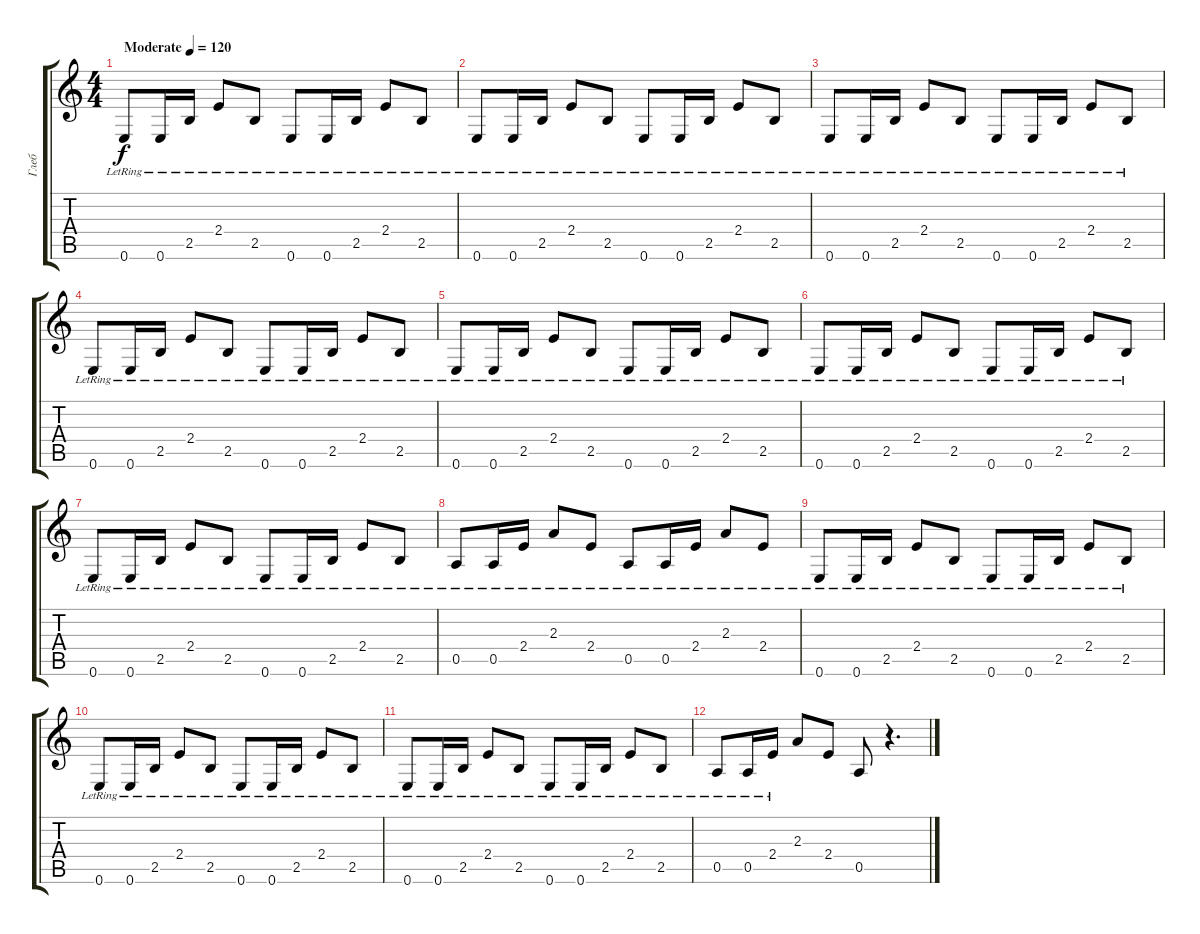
\track ("Глеб" "Глеб") {instrument acousticguitarsteel}
\staff {score tabs}
\tuning (E4 B3 G3 D3 A2 E2) {hide}
\ts (4 4)
\tempo (120 "Moderate")
\clef g2
\ks c
0.6{lr}.8{dy f instrument acousticguitarsteel} 0.6{lr}.16 2.5{lr}.16 2.4{lr}.8 2.5{lr}.8 0.6{lr}.8 0.6{lr}.16 2.5{lr}.16 2.4{lr}.8 2.5{lr}.8 |
0.6{lr}.8 0.6{lr}.16 2.5{lr}.16 2.4{lr}.8 2.5{lr}.8 0.6{lr}.8 0.6{lr}.16 2.5{lr}.16 2.4{lr}.8 2.5{lr}.8 |
0.6{lr}.8 0.6{lr}.16 2.5{lr}.16 2.4{lr}.8 2.5{lr}.8 0.6{lr}.8 0.6{lr}.16 2.5{lr}.16 2.4{lr}.8 2.5{lr}.8 |
0.6{lr}.8 0.6{lr}.16 2.5{lr}.16 2.4{lr}.8 2.5{lr}.8 0.6{lr}.8 0.6{lr}.16 2.5{lr}.16 2.4{lr}.8 2.5{lr}.8 |
0.6{lr}.8 0.6{lr}.16 2.5{lr}.16 2.4{lr}.8 2.5{lr}.8 0.6{lr}.8 0.6{lr}.16 2.5{lr}.16 2.4{lr}.8 2.5{lr}.8 |
0.6{lr}.8 0.6{lr}.16 2.5{lr}.16 2.4{lr}.8 2.5{lr}.8 0.6{lr}.8 0.6{lr}.16 2.5{lr}.16 2.4{lr}.8 2.5{lr}.8 |
0.6{lr}.8 0.6{lr}.16 2.5{lr}.16 2.4{lr}.8 2.5{lr}.8 0.6{lr}.8 0.6{lr}.16 2.5{lr}.16 2.4{lr}.8 2.5{lr}.8 |
0.5{lr}.8 0.5{lr}.16 2.4{lr}.16 2.3{lr}.8 2.4{lr}.8 0.5{lr}.8 0.5{lr}.16 2.4{lr}.16 2.3{lr}.8 2.4{lr}.8 |
0.6{lr}.8 0.6{lr}.16 2.5{lr}.16 2.4{lr}.8 2.5{lr}.8 0.6{lr}.8 0.6{lr}.16 2.5{lr}.16 2.4{lr}.8 2.5{lr}.8 |
0.6{lr}.8 0.6{lr}.16 2.5{lr}.16 2.4{lr}.8 2.5{lr}.8 0.6{lr}.8 0.6{lr}.16 2.5{lr}.16 2.4{lr}.8 2.5{lr}.8 |
0.6{lr}.8 0.6{lr}.16 2.5{lr}.16 2.4{lr}.8 2.5{lr}.8 0.6{lr}.8 0.6{lr}.16 2.5{lr}.16 2.4{lr}.8 2.5{lr}.8 |
0.5{lr}.8 0.5{lr}.16 2.4{lr}.16 2.3.8 2.4.8 0.5.8 r.4{d}
